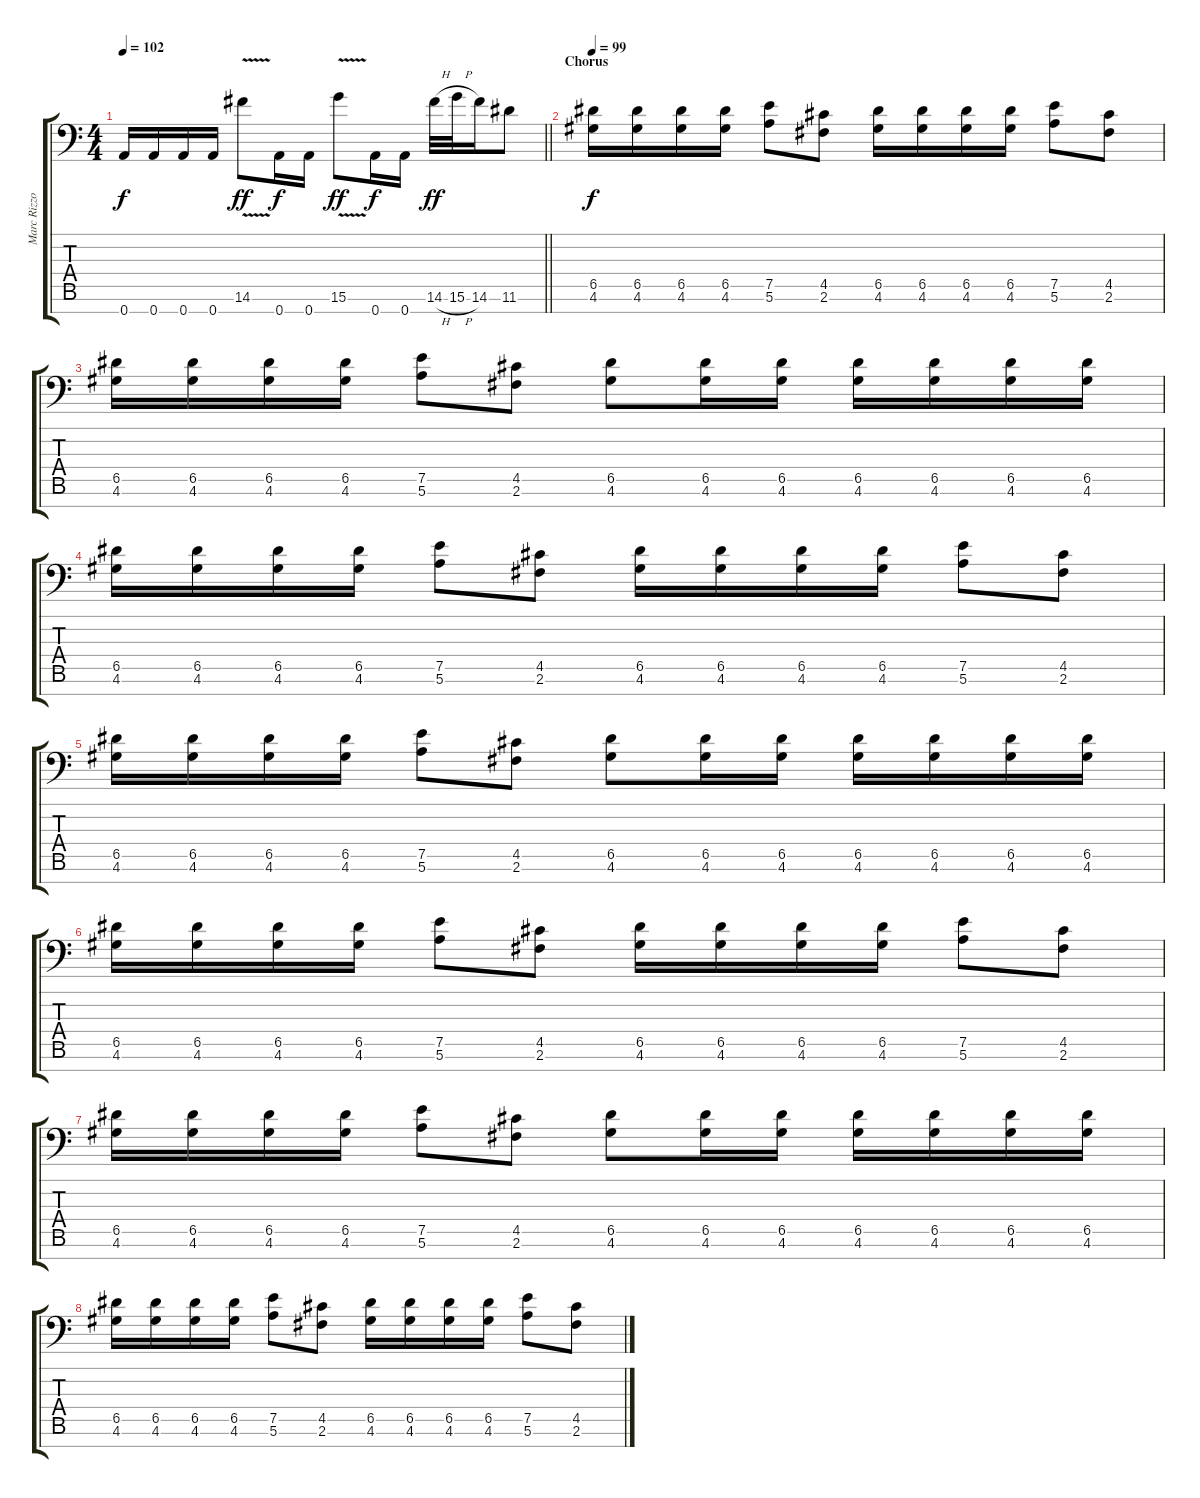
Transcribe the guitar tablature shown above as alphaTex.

\track ("Marc Rizzo " "Marc Rizzo") {instrument overdrivenguitar}
\staff {score tabs}
\tuning (E4 B3 G3 D3 A2 E2 A1) {hide}
\ts (4 4)
\tempo 102
\clef f4
\barLineRight lightlight
\ks c
0.7.16{dy f} 0.7.16 0.7.16 0.7.16 14.6{v}.8{dy ff} 0.7.16{dy f} 0.7.16 15.6{v}.8{dy ff} 0.7.16{dy f} 0.7.16 14.6{h}.32{dy ff} 15.6{h}.32 14.6.16 11.6.8 |
\section ("" "Chorus")
\tempo 99
(6.5 4.6).16{dy f} (6.5 4.6).16 (6.5 4.6).16 (6.5 4.6).16 (7.5 5.6).8 (4.5 2.6).8 (6.5 4.6).16 (6.5 4.6).16 (6.5 4.6).16 (6.5 4.6).16 (7.5 5.6).8 (4.5 2.6).8 |
(6.5 4.6).16 (6.5 4.6).16 (6.5 4.6).16 (6.5 4.6).16 (7.5 5.6).8 (4.5 2.6).8 (6.5 4.6).8 (6.5 4.6).16 (6.5 4.6).16 (6.5 4.6).16 (6.5 4.6).16 (6.5 4.6).16 (6.5 4.6).16 |
(6.5 4.6).16 (6.5 4.6).16 (6.5 4.6).16 (6.5 4.6).16 (7.5 5.6).8 (4.5 2.6).8 (6.5 4.6).16 (6.5 4.6).16 (6.5 4.6).16 (6.5 4.6).16 (7.5 5.6).8 (4.5 2.6).8 |
(6.5 4.6).16 (6.5 4.6).16 (6.5 4.6).16 (6.5 4.6).16 (7.5 5.6).8 (4.5 2.6).8 (6.5 4.6).8 (6.5 4.6).16 (6.5 4.6).16 (6.5 4.6).16 (6.5 4.6).16 (6.5 4.6).16 (6.5 4.6).16 |
(6.5 4.6).16 (6.5 4.6).16 (6.5 4.6).16 (6.5 4.6).16 (7.5 5.6).8 (4.5 2.6).8 (6.5 4.6).16 (6.5 4.6).16 (6.5 4.6).16 (6.5 4.6).16 (7.5 5.6).8 (4.5 2.6).8 |
(6.5 4.6).16 (6.5 4.6).16 (6.5 4.6).16 (6.5 4.6).16 (7.5 5.6).8 (4.5 2.6).8 (6.5 4.6).8 (6.5 4.6).16 (6.5 4.6).16 (6.5 4.6).16 (6.5 4.6).16 (6.5 4.6).16 (6.5 4.6).16 |
(6.5 4.6).16 (6.5 4.6).16 (6.5 4.6).16 (6.5 4.6).16 (7.5 5.6).8 (4.5 2.6).8 (6.5 4.6).16 (6.5 4.6).16 (6.5 4.6).16 (6.5 4.6).16 (7.5 5.6).8 (4.5 2.6).8
